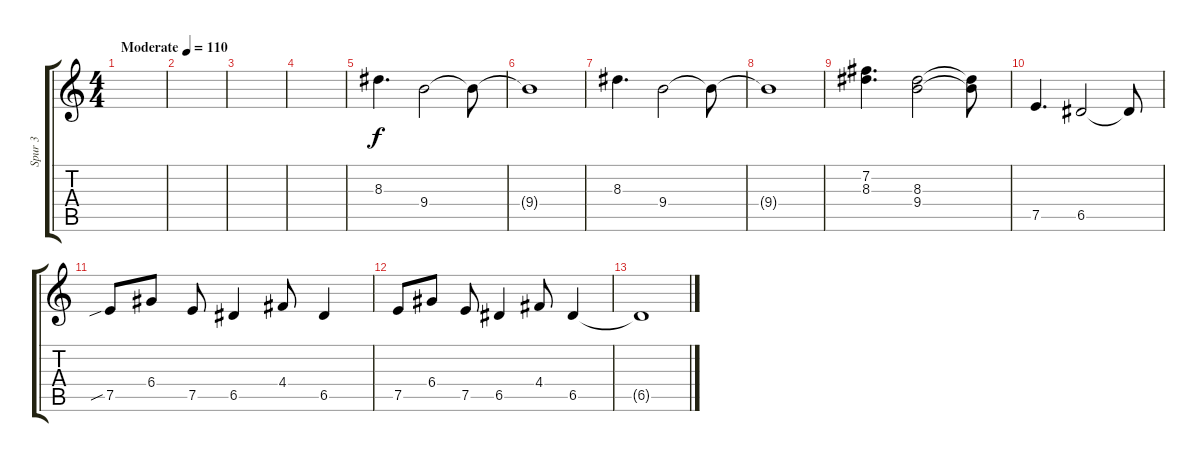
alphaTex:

\track ("Spur 3" "Spur 3") {instrument electricguitarjazz}
\staff {score tabs}
\tuning (E4 B3 G3 D3 A2 E2) {hide}
\ts (4 4)
\tempo (110 "Moderate")
\clef g2
\ks c
|
|
|
|
8.3.4{d} 9.4.2 9.4{t}.8 |
9.4{t}.1 |
8.3.4{d} 9.4.2 9.4{t}.8 |
9.4{t}.1 |
(7.2 8.3).4{d} (8.3 9.4).2 (8.3{t} 9.4{t}).8 |
7.5.4{d} 6.5.2 6.5{t}.8 |
7.5{sib}.8 6.4.8 7.5.8 6.5.4 4.4.8 6.5.4 |
7.5.8 6.4.8 7.5.8 6.5.4 4.4.8 6.5.4{volume 6} |
6.5{t}.1
